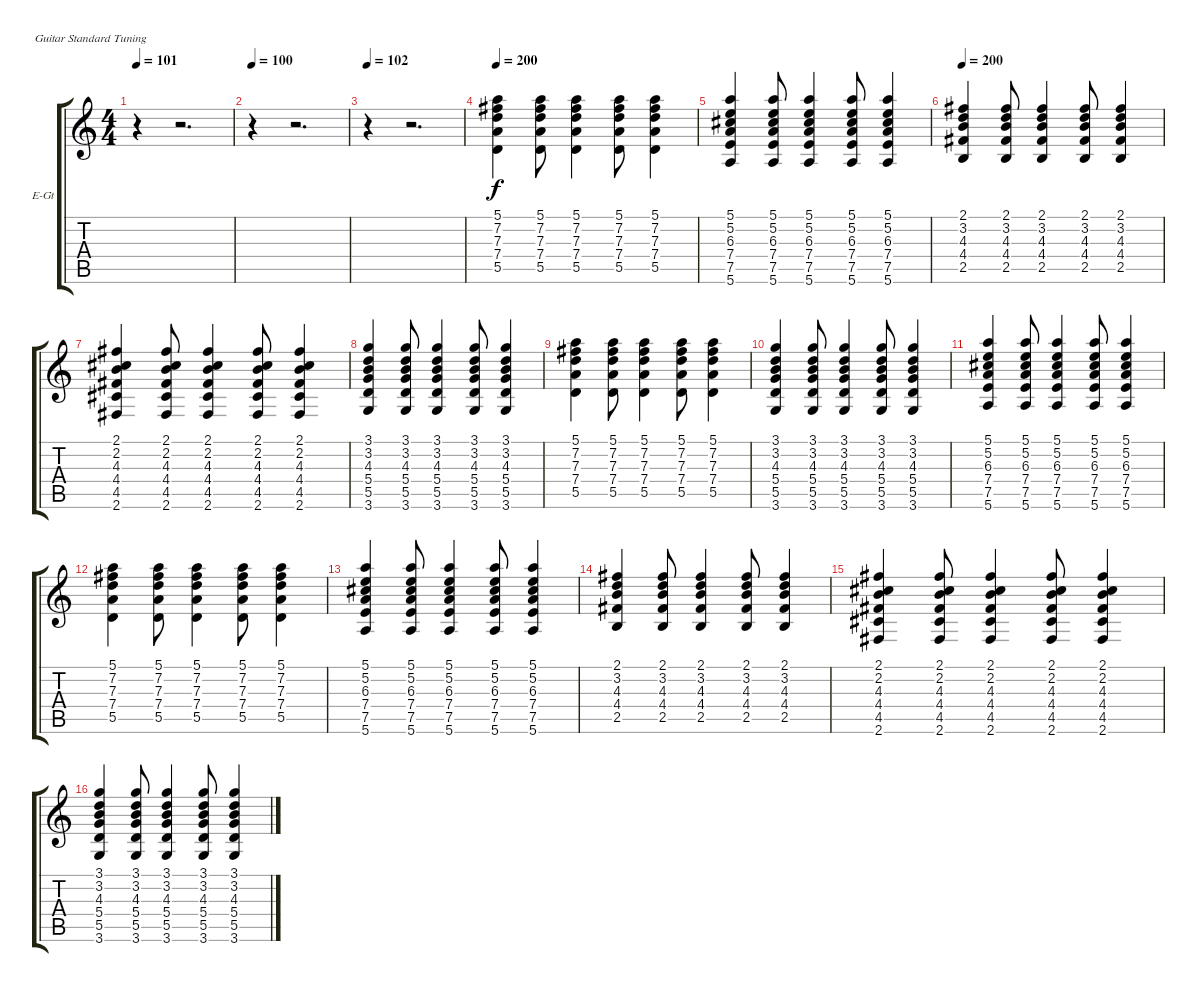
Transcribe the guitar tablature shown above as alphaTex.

\bracketExtendMode groupsimilarinstruments
\firstSystemTrackNameOrientation horizontal
\otherSystemsTrackNameOrientation horizontal
\track ("The clean guitar" "E-Gt") {instrument electricguitarclean}
\staff {score tabs}
\tuning (E4 B3 G3 D3 A2 E2)
\ts (4 4)
\tempo 101
\clef g2
\ks c
r.4{dy f} r.2{d} |
\tempo 100
r.4 r.2{d} |
\tempo 102
r.4 r.2{d} |
\tempo 200
(5.1 7.2 7.3 7.4 5.5).4 (5.1 7.2 7.3 7.4 5.5).8 (5.1 7.2 7.3 7.4 5.5).4 (5.1 7.2 7.3 7.4 5.5).8 (5.1 7.2 7.3 7.4 5.5).4 |
(5.1 5.2 6.3 7.4 7.5 5.6).4 (5.1 5.2 6.3 7.4 7.5 5.6).8 (5.1 5.2 6.3 7.4 7.5 5.6).4 (5.1 5.2 6.3 7.4 7.5 5.6).8 (5.1 5.2 6.3 7.4 7.5 5.6).4 |
\tempo 200
(2.1 3.2 4.3 4.4 2.5).4 (2.1 3.2 4.3 4.4 2.5).8 (2.1 3.2 4.3 4.4 2.5).4 (2.1 3.2 4.3 4.4 2.5).8 (2.1 3.2 4.3 4.4 2.5).4 |
(2.1 2.2 4.3 4.4 4.5 2.6).4 (2.1 2.2 4.3 4.4 4.5 2.6).8 (2.1 2.2 4.3 4.4 4.5 2.6).4 (2.1 2.2 4.3 4.4 4.5 2.6).8 (2.1 2.2 4.3 4.4 4.5 2.6).4 |
(3.1 3.2 4.3 5.4 5.5 3.6).4 (3.1 3.2 4.3 5.4 5.5 3.6).8 (3.1 3.2 4.3 5.4 5.5 3.6).4 (3.1 3.2 4.3 5.4 5.5 3.6).8 (3.1 3.2 4.3 5.4 5.5 3.6).4 |
(5.1 7.2 7.3 7.4 5.5).4 (5.1 7.2 7.3 7.4 5.5).8 (5.1 7.2 7.3 7.4 5.5).4 (5.1 7.2 7.3 7.4 5.5).8 (5.1 7.2 7.3 7.4 5.5).4 |
(3.1 3.2 4.3 5.4 5.5 3.6).4 (3.1 3.2 4.3 5.4 5.5 3.6).8 (3.1 3.2 4.3 5.4 5.5 3.6).4 (3.1 3.2 4.3 5.4 5.5 3.6).8 (3.1 3.2 4.3 5.4 5.5 3.6).4 |
(5.1 5.2 6.3 7.4 7.5 5.6).4 (5.1 5.2 6.3 7.4 7.5 5.6).8 (5.1 5.2 6.3 7.4 7.5 5.6).4 (5.1 5.2 6.3 7.4 7.5 5.6).8 (5.1 5.2 6.3 7.4 7.5 5.6).4 |
(5.1 7.2 7.3 7.4 5.5).4 (5.1 7.2 7.3 7.4 5.5).8 (5.1 7.2 7.3 7.4 5.5).4 (5.1 7.2 7.3 7.4 5.5).8 (5.1 7.2 7.3 7.4 5.5).4 |
(5.1 5.2 6.3 7.4 7.5 5.6).4 (5.1 5.2 6.3 7.4 7.5 5.6).8 (5.1 5.2 6.3 7.4 7.5 5.6).4 (5.1 5.2 6.3 7.4 7.5 5.6).8 (5.1 5.2 6.3 7.4 7.5 5.6).4 |
(2.1 3.2 4.3 4.4 2.5).4 (2.1 3.2 4.3 4.4 2.5).8 (2.1 3.2 4.3 4.4 2.5).4 (2.1 3.2 4.3 4.4 2.5).8 (2.1 3.2 4.3 4.4 2.5).4 |
(2.1 2.2 4.3 4.4 4.5 2.6).4 (2.1 2.2 4.3 4.4 4.5 2.6).8 (2.1 2.2 4.3 4.4 4.5 2.6).4 (2.1 2.2 4.3 4.4 4.5 2.6).8 (2.1 2.2 4.3 4.4 4.5 2.6).4 |
(3.1 3.2 4.3 5.4 5.5 3.6).4 (3.1 3.2 4.3 5.4 5.5 3.6).8 (3.1 3.2 4.3 5.4 5.5 3.6).4 (3.1 3.2 4.3 5.4 5.5 3.6).8 (3.1 3.2 4.3 5.4 5.5 3.6).4
